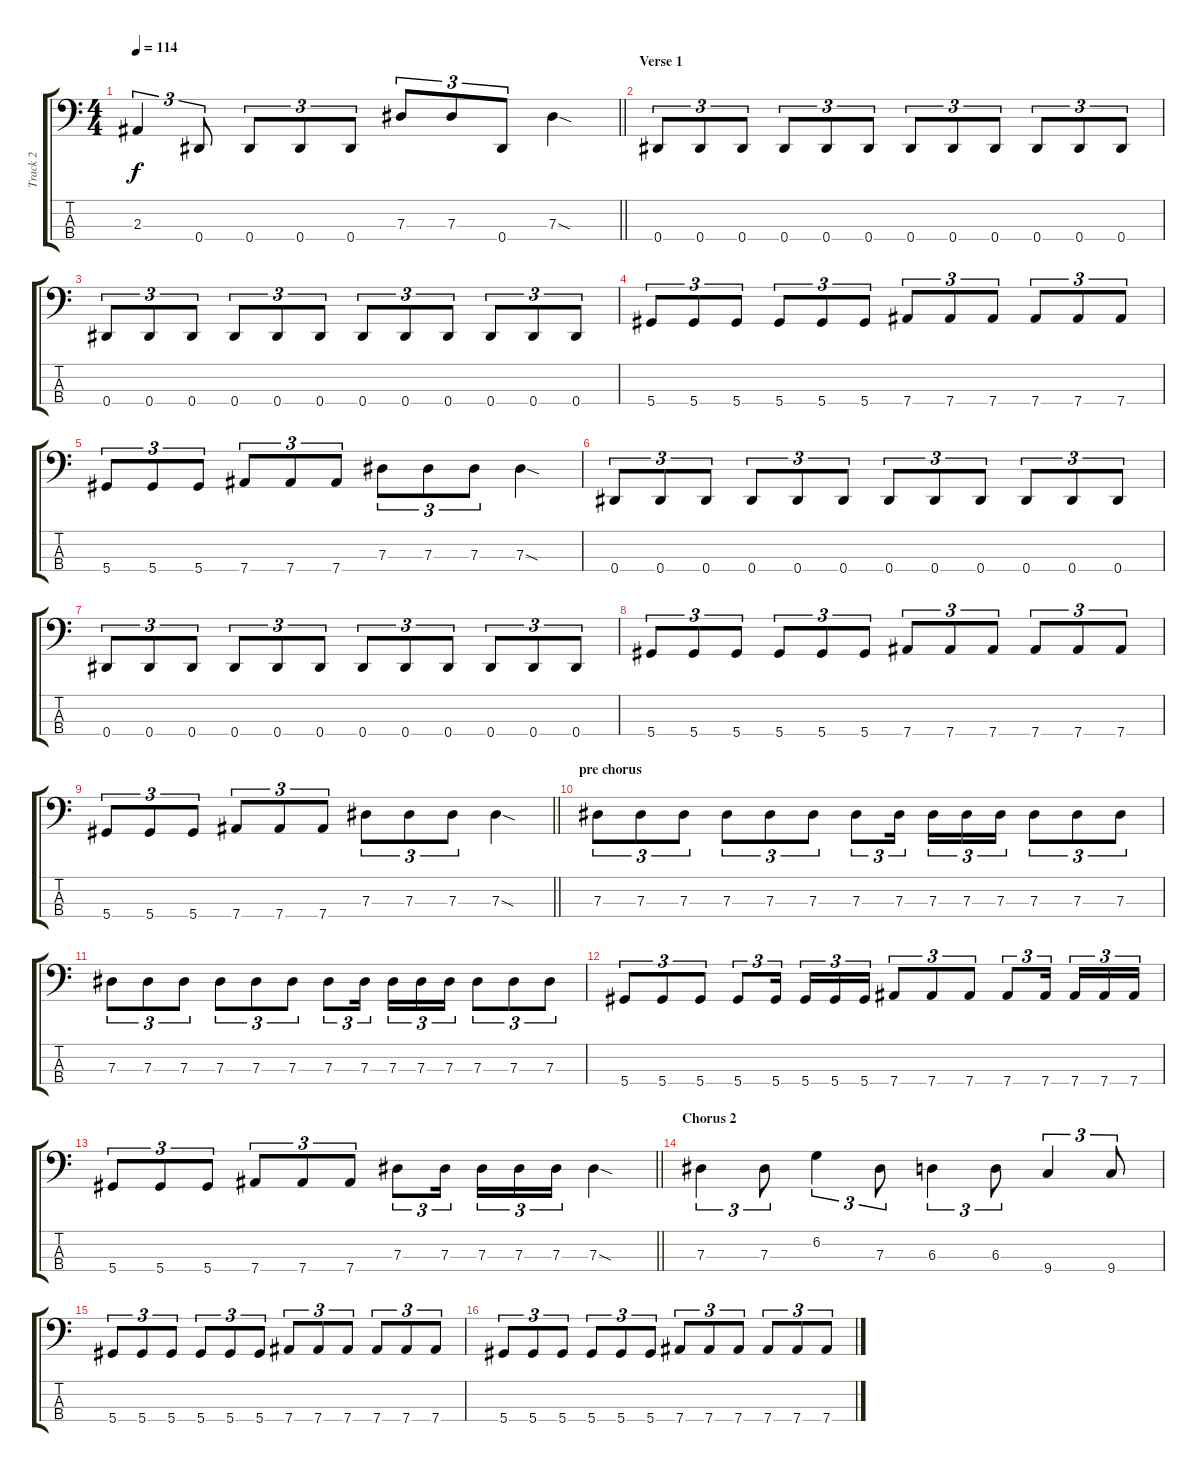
\track ("Track 2" "Track 2") {instrument electricbassfinger}
\staff {score tabs}
\tuning (Gb2 Db2 Ab1 Eb1) {hide}
\ts (4 4)
\tempo 114
\clef f4
\barLineRight lightlight
\ks c
2.3.4{tu (3 2) dy f} 0.4.8{tu (3 2)} 0.4.8{tu (3 2)} 0.4.8{tu (3 2)} 0.4.8{tu (3 2)} 7.3.8{tu (3 2)} 7.3.8{tu (3 2)} 0.4.8{tu (3 2)} 7.3{sod}.4 |
\section ("" "Verse 1")
0.4.8{tu (3 2)} 0.4.8{tu (3 2)} 0.4.8{tu (3 2)} 0.4.8{tu (3 2)} 0.4.8{tu (3 2)} 0.4.8{tu (3 2)} 0.4.8{tu (3 2)} 0.4.8{tu (3 2)} 0.4.8{tu (3 2)} 0.4.8{tu (3 2)} 0.4.8{tu (3 2)} 0.4.8{tu (3 2)} |
0.4.8{tu (3 2)} 0.4.8{tu (3 2)} 0.4.8{tu (3 2)} 0.4.8{tu (3 2)} 0.4.8{tu (3 2)} 0.4.8{tu (3 2)} 0.4.8{tu (3 2)} 0.4.8{tu (3 2)} 0.4.8{tu (3 2)} 0.4.8{tu (3 2)} 0.4.8{tu (3 2)} 0.4.8{tu (3 2)} |
5.4.8{tu (3 2)} 5.4.8{tu (3 2)} 5.4.8{tu (3 2)} 5.4.8{tu (3 2)} 5.4.8{tu (3 2)} 5.4.8{tu (3 2)} 7.4.8{tu (3 2)} 7.4.8{tu (3 2)} 7.4.8{tu (3 2)} 7.4.8{tu (3 2)} 7.4.8{tu (3 2)} 7.4.8{tu (3 2)} |
5.4.8{tu (3 2)} 5.4.8{tu (3 2)} 5.4.8{tu (3 2)} 7.4.8{tu (3 2)} 7.4.8{tu (3 2)} 7.4.8{tu (3 2)} 7.3.8{tu (3 2)} 7.3.8{tu (3 2)} 7.3.8{tu (3 2)} 7.3{sod}.4 |
0.4.8{tu (3 2)} 0.4.8{tu (3 2)} 0.4.8{tu (3 2)} 0.4.8{tu (3 2)} 0.4.8{tu (3 2)} 0.4.8{tu (3 2)} 0.4.8{tu (3 2)} 0.4.8{tu (3 2)} 0.4.8{tu (3 2)} 0.4.8{tu (3 2)} 0.4.8{tu (3 2)} 0.4.8{tu (3 2)} |
0.4.8{tu (3 2)} 0.4.8{tu (3 2)} 0.4.8{tu (3 2)} 0.4.8{tu (3 2)} 0.4.8{tu (3 2)} 0.4.8{tu (3 2)} 0.4.8{tu (3 2)} 0.4.8{tu (3 2)} 0.4.8{tu (3 2)} 0.4.8{tu (3 2)} 0.4.8{tu (3 2)} 0.4.8{tu (3 2)} |
5.4.8{tu (3 2)} 5.4.8{tu (3 2)} 5.4.8{tu (3 2)} 5.4.8{tu (3 2)} 5.4.8{tu (3 2)} 5.4.8{tu (3 2)} 7.4.8{tu (3 2)} 7.4.8{tu (3 2)} 7.4.8{tu (3 2)} 7.4.8{tu (3 2)} 7.4.8{tu (3 2)} 7.4.8{tu (3 2)} |
\barLineRight lightlight
5.4.8{tu (3 2)} 5.4.8{tu (3 2)} 5.4.8{tu (3 2)} 7.4.8{tu (3 2)} 7.4.8{tu (3 2)} 7.4.8{tu (3 2)} 7.3.8{tu (3 2)} 7.3.8{tu (3 2)} 7.3.8{tu (3 2)} 7.3{sod}.4 |
\section ("" "pre chorus")
7.3.8{tu (3 2)} 7.3.8{tu (3 2)} 7.3.8{tu (3 2)} 7.3.8{tu (3 2)} 7.3.8{tu (3 2)} 7.3.8{tu (3 2)} 7.3.8{tu (3 2)} 7.3.16{tu (3 2) beam splitsecondary} 7.3.16{tu (3 2)} 7.3.16{tu (3 2)} 7.3.16{tu (3 2)} 7.3.8{tu (3 2)} 7.3.8{tu (3 2)} 7.3.8{tu (3 2)} |
7.3.8{tu (3 2)} 7.3.8{tu (3 2)} 7.3.8{tu (3 2)} 7.3.8{tu (3 2)} 7.3.8{tu (3 2)} 7.3.8{tu (3 2)} 7.3.8{tu (3 2)} 7.3.16{tu (3 2) beam splitsecondary} 7.3.16{tu (3 2)} 7.3.16{tu (3 2)} 7.3.16{tu (3 2)} 7.3.8{tu (3 2)} 7.3.8{tu (3 2)} 7.3.8{tu (3 2)} |
5.4.8{tu (3 2)} 5.4.8{tu (3 2)} 5.4.8{tu (3 2)} 5.4.8{tu (3 2)} 5.4.16{tu (3 2) beam splitsecondary} 5.4.16{tu (3 2)} 5.4.16{tu (3 2)} 5.4.16{tu (3 2)} 7.4.8{tu (3 2)} 7.4.8{tu (3 2)} 7.4.8{tu (3 2)} 7.4.8{tu (3 2)} 7.4.16{tu (3 2) beam splitsecondary} 7.4.16{tu (3 2)} 7.4.16{tu (3 2)} 7.4.16{tu (3 2)} |
\barLineRight lightlight
5.4.8{tu (3 2)} 5.4.8{tu (3 2)} 5.4.8{tu (3 2)} 7.4.8{tu (3 2)} 7.4.8{tu (3 2)} 7.4.8{tu (3 2)} 7.3.8{tu (3 2)} 7.3.16{tu (3 2) beam splitsecondary} 7.3.16{tu (3 2)} 7.3.16{tu (3 2)} 7.3.16{tu (3 2)} 7.3{sod}.4 |
\section ("" "Chorus 2")
7.3.4{tu (3 2)} 7.3.8{tu (3 2)} 6.2.4{tu (3 2)} 7.3.8{tu (3 2)} 6.3.4{tu (3 2)} 6.3.8{tu (3 2)} 9.4.4{tu (3 2)} 9.4.8{tu (3 2)} |
5.4.8{tu (3 2)} 5.4.8{tu (3 2)} 5.4.8{tu (3 2)} 5.4.8{tu (3 2)} 5.4.8{tu (3 2)} 5.4.8{tu (3 2)} 7.4.8{tu (3 2)} 7.4.8{tu (3 2)} 7.4.8{tu (3 2)} 7.4.8{tu (3 2)} 7.4.8{tu (3 2)} 7.4.8{tu (3 2)} |
5.4.8{tu (3 2)} 5.4.8{tu (3 2)} 5.4.8{tu (3 2)} 5.4.8{tu (3 2)} 5.4.8{tu (3 2)} 5.4.8{tu (3 2)} 7.4.8{tu (3 2)} 7.4.8{tu (3 2)} 7.4.8{tu (3 2)} 7.4.8{tu (3 2)} 7.4.8{tu (3 2)} 7.4.8{tu (3 2)}
